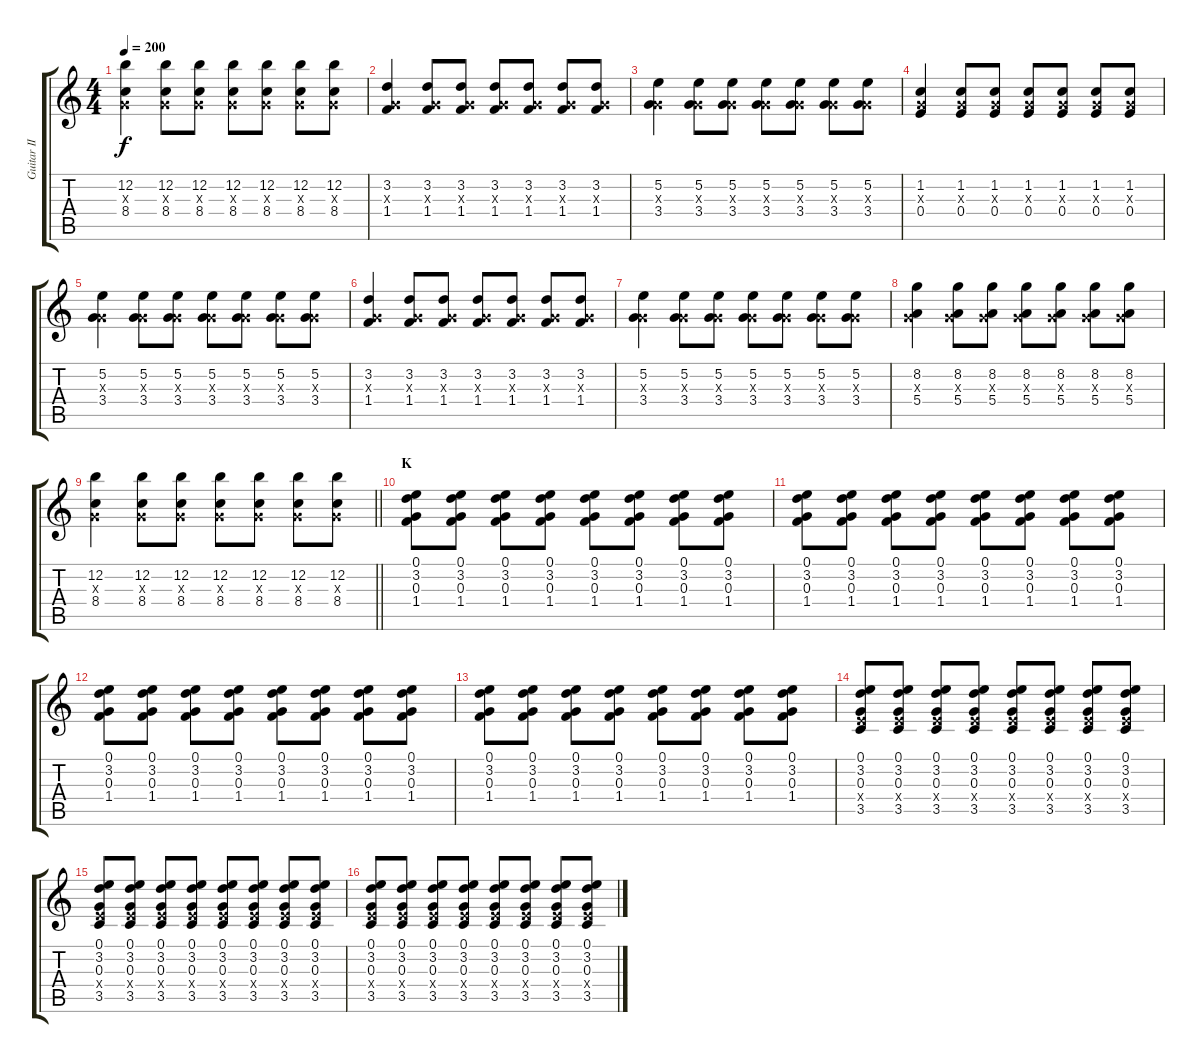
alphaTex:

\track ("Guitar II" "Guitar II") {instrument distortionguitar}
\staff {score tabs}
\tuning (E4 B3 G3 E3 A2 E2) {hide}
\ts (4 4)
\tempo 200
\clef g2
\ks c
(12.2 0.3{x} 8.4).4{dy f} (12.2 0.3{x} 8.4).8 (12.2 0.3{x} 8.4).8 (12.2 0.3{x} 8.4).8 (12.2 0.3{x} 8.4).8 (12.2 0.3{x} 8.4).8 (12.2 0.3{x} 8.4).8 |
(3.2 0.3{x} 1.4).4 (3.2 0.3{x} 1.4).8 (3.2 0.3{x} 1.4).8 (3.2 0.3{x} 1.4).8 (3.2 0.3{x} 1.4).8 (3.2 0.3{x} 1.4).8 (3.2 0.3{x} 1.4).8 |
(5.2 0.3{x} 3.4).4 (5.2 0.3{x} 3.4).8 (5.2 0.3{x} 3.4).8 (5.2 0.3{x} 3.4).8 (5.2 0.3{x} 3.4).8 (5.2 0.3{x} 3.4).8 (5.2 0.3{x} 3.4).8 |
(1.2 0.3{x} 0.4).4 (1.2 0.3{x} 0.4).8 (1.2 0.3{x} 0.4).8 (1.2 0.3{x} 0.4).8 (1.2 0.3{x} 0.4).8 (1.2 0.3{x} 0.4).8 (1.2 0.3{x} 0.4).8 |
(5.2 0.3{x} 3.4).4 (5.2 0.3{x} 3.4).8 (5.2 0.3{x} 3.4).8 (5.2 0.3{x} 3.4).8 (5.2 0.3{x} 3.4).8 (5.2 0.3{x} 3.4).8 (5.2 0.3{x} 3.4).8 |
(3.2 0.3{x} 1.4).4 (3.2 0.3{x} 1.4).8 (3.2 0.3{x} 1.4).8 (3.2 0.3{x} 1.4).8 (3.2 0.3{x} 1.4).8 (3.2 0.3{x} 1.4).8 (3.2 0.3{x} 1.4).8 |
(5.2 0.3{x} 3.4).4 (5.2 0.3{x} 3.4).8 (5.2 0.3{x} 3.4).8 (5.2 0.3{x} 3.4).8 (5.2 0.3{x} 3.4).8 (5.2 0.3{x} 3.4).8 (5.2 0.3{x} 3.4).8 |
(8.2 0.3{x} 5.4).4 (8.2 0.3{x} 5.4).8 (8.2 0.3{x} 5.4).8 (8.2 0.3{x} 5.4).8 (8.2 0.3{x} 5.4).8 (8.2 0.3{x} 5.4).8 (8.2 0.3{x} 5.4).8 |
\barLineRight lightlight
(12.2 0.3{x} 8.4).4 (12.2 0.3{x} 8.4).8 (12.2 0.3{x} 8.4).8 (12.2 0.3{x} 8.4).8 (12.2 0.3{x} 8.4).8 (12.2 0.3{x} 8.4).8 (12.2 0.3{x} 8.4).8 |
\section ("" "K")
(0.1 3.2 0.3 1.4).8 (0.1 3.2 0.3 1.4).8 (0.1 3.2 0.3 1.4).8 (0.1 3.2 0.3 1.4).8 (0.1 3.2 0.3 1.4).8 (0.1 3.2 0.3 1.4).8 (0.1 3.2 0.3 1.4).8 (0.1 3.2 0.3 1.4).8 |
(0.1 3.2 0.3 1.4).8 (0.1 3.2 0.3 1.4).8 (0.1 3.2 0.3 1.4).8 (0.1 3.2 0.3 1.4).8 (0.1 3.2 0.3 1.4).8 (0.1 3.2 0.3 1.4).8 (0.1 3.2 0.3 1.4).8 (0.1 3.2 0.3 1.4).8 |
(0.1 3.2 0.3 1.4).8 (0.1 3.2 0.3 1.4).8 (0.1 3.2 0.3 1.4).8 (0.1 3.2 0.3 1.4).8 (0.1 3.2 0.3 1.4).8 (0.1 3.2 0.3 1.4).8 (0.1 3.2 0.3 1.4).8 (0.1 3.2 0.3 1.4).8 |
(0.1 3.2 0.3 1.4).8 (0.1 3.2 0.3 1.4).8 (0.1 3.2 0.3 1.4).8 (0.1 3.2 0.3 1.4).8 (0.1 3.2 0.3 1.4).8 (0.1 3.2 0.3 1.4).8 (0.1 3.2 0.3 1.4).8 (0.1 3.2 0.3 1.4).8 |
(0.1 3.2 0.3 0.4{x} 3.5).8 (0.1 3.2 0.3 0.4{x} 3.5).8 (0.1 3.2 0.3 0.4{x} 3.5).8 (0.1 3.2 0.3 0.4{x} 3.5).8 (0.1 3.2 0.3 0.4{x} 3.5).8 (0.1 3.2 0.3 0.4{x} 3.5).8 (0.1 3.2 0.3 0.4{x} 3.5).8 (0.1 3.2 0.3 0.4{x} 3.5).8 |
(0.1 3.2 0.3 0.4{x} 3.5).8 (0.1 3.2 0.3 0.4{x} 3.5).8 (0.1 3.2 0.3 0.4{x} 3.5).8 (0.1 3.2 0.3 0.4{x} 3.5).8 (0.1 3.2 0.3 0.4{x} 3.5).8 (0.1 3.2 0.3 0.4{x} 3.5).8 (0.1 3.2 0.3 0.4{x} 3.5).8 (0.1 3.2 0.3 0.4{x} 3.5).8 |
(0.1 3.2 0.3 0.4{x} 3.5).8 (0.1 3.2 0.3 0.4{x} 3.5).8 (0.1 3.2 0.3 0.4{x} 3.5).8 (0.1 3.2 0.3 0.4{x} 3.5).8 (0.1 3.2 0.3 0.4{x} 3.5).8 (0.1 3.2 0.3 0.4{x} 3.5).8 (0.1 3.2 0.3 0.4{x} 3.5).8 (0.1 3.2 0.3 0.4{x} 3.5).8
